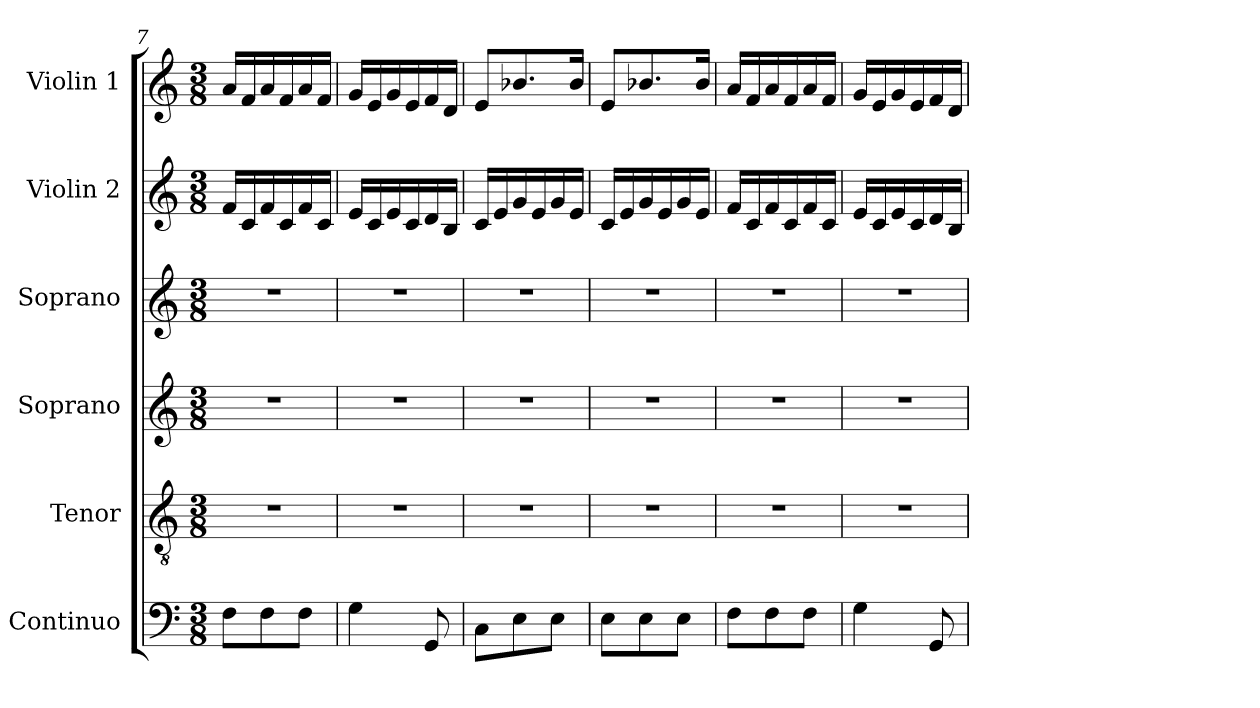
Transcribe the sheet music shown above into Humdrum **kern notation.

**kern	**kern	**kern	**kern	**kern	**kern
*part6	*part5	*part4	*part3	*part2	*part1
*staff6	*staff5	*staff4	*staff3	*staff2	*staff1
*I"Continuo	*I"Tenor	*I"Soprano	*I"Soprano	*I"Violin 2	*I"Violin 1
*I'Cont.	*I'T.	*I'A.	*I'S.	*I'Vln. 2	*I'Vln. 1
*clefF4	*clefGv2	*clefG2	*clefG2	*clefG2	*clefG2
*	*ITrd7c12	*	*	*	*
*k[]	*k[]	*k[]	*k[]	*k[]	*k[]
*C:	*C:	*C:	*C:	*C:	*C:
*M3/8	*M3/8	*M3/8	*M3/8	*M3/8	*M3/8
=7	=7	=7	=7	=7	=7
!	!LO:N:vis=1	!LO:N:vis=1	!LO:N:vis=1	!	!
8Fi\L	4.r	4.r	4.r	16fi/LL	16ai/LL
.	.	.	.	16ci/	16fi/
8Fi\	.	.	.	16fi/	16ai/
.	.	.	.	16ci/	16fi/
8Fi\J	.	.	.	16fi/	16ai/
.	.	.	.	16ci/JJ	16fi/JJ
=8	=8	=8	=8	=8	=8
!	!LO:N:vis=1	!LO:N:vis=1	!LO:N:vis=1	!	!
4Gi\	4.r	4.r	4.r	16ei/LL	16gi/LL
.	.	.	.	16ci/	16ei/
.	.	.	.	16ei/	16gi/
.	.	.	.	16ci/	16ei/
8GGi/	.	.	.	16di/	16fi/
.	.	.	.	16Bi/JJ	16di/JJ
!!LO:LB:g=z
=9	=9	=9	=9	=9	=9
!	!LO:N:vis=1	!LO:N:vis=1	!LO:N:vis=1	!	!
8Ci\L	4.r	4.r	4.r	16ci/LL	8ei/L
.	.	.	.	16ei/	.
8Ei\	.	.	.	16gi/	8.b-Xi/
.	.	.	.	16ei/	.
8Ei\J	.	.	.	16gi/	.
.	.	.	.	16ei/JJ	16b-i/Jk
=10	=10	=10	=10	=10	=10
!	!LO:N:vis=1	!LO:N:vis=1	!LO:N:vis=1	!	!
8Ei\L	4.r	4.r	4.r	16ci/LL	8ei/L
.	.	.	.	16ei/	.
8Ei\	.	.	.	16gi/	8.b-Xi/
.	.	.	.	16ei/	.
8Ei\J	.	.	.	16gi/	.
.	.	.	.	16ei/JJ	16b-i/Jk
=11	=11	=11	=11	=11	=11
!	!LO:N:vis=1	!LO:N:vis=1	!LO:N:vis=1	!	!
8Fi\L	4.r	4.r	4.r	16fi/LL	16ai/LL
.	.	.	.	16ci/	16fi/
8Fi\	.	.	.	16fi/	16ai/
.	.	.	.	16ci/	16fi/
8Fi\J	.	.	.	16fi/	16ai/
.	.	.	.	16ci/JJ	16fi/JJ
=12	=12	=12	=12	=12	=12
!	!LO:N:vis=1	!LO:N:vis=1	!LO:N:vis=1	!	!
4Gi\	4.r	4.r	4.r	16ei/LL	16gi/LL
.	.	.	.	16ci/	16ei/
.	.	.	.	16ei/	16gi/
.	.	.	.	16ci/	16ei/
8GGi/	.	.	.	16di/	16fi/
.	.	.	.	16Bi/JJ	16di/JJ
=	=	=	=	=	=
*-	*-	*-	*-	*-	*-
